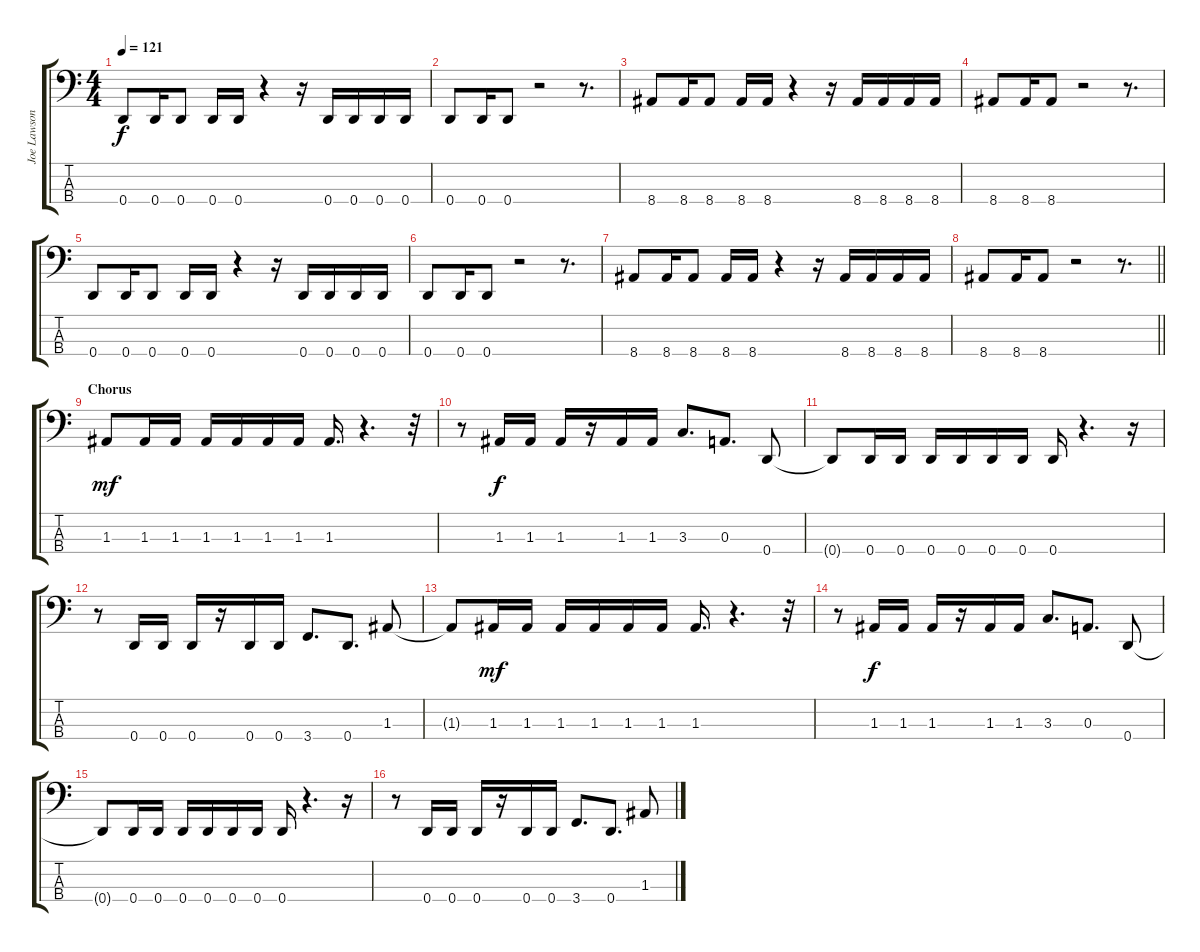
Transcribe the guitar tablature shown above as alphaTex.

\track ("Joe Lawson" "Joe Lawson") {instrument electricbasspick}
\staff {score tabs}
\tuning (G2 D2 A1 D1) {hide}
\ts (4 4)
\tempo 121
\clef f4
\ks c
0.4.8{dy f} 0.4.16 0.4.8 0.4.16 0.4.16 r.4 r.16 0.4.16 0.4.16 0.4.16 0.4.16 |
0.4.8 0.4.16 0.4.8 r.2 r.8{d} |
8.4.8 8.4.16 8.4.8 8.4.16 8.4.16 r.4 r.16 8.4.16 8.4.16 8.4.16 8.4.16 |
8.4.8 8.4.16 8.4.8 r.2 r.8{d} |
0.4.8 0.4.16 0.4.8 0.4.16 0.4.16 r.4 r.16 0.4.16 0.4.16 0.4.16 0.4.16 |
0.4.8 0.4.16 0.4.8 r.2 r.8{d} |
8.4.8 8.4.16 8.4.8 8.4.16 8.4.16 r.4 r.16 8.4.16 8.4.16 8.4.16 8.4.16 |
\barLineRight lightlight
8.4.8 8.4.16 8.4.8 r.2 r.8{d} |
\section ("" "Chorus")
1.3.8{dy mf} 1.3.16 1.3.16 1.3.16 1.3.16 1.3.16 1.3.16 1.3.16{d} r.4{d} r.32 |
r.8 1.3.16{dy f} 1.3.16 1.3.16 r.16 1.3.16 1.3.16 3.3.8{d} 0.3.8{d} 0.4.8 |
0.4{t}.8 0.4.16 0.4.16 0.4.16 0.4.16 0.4.16 0.4.16 0.4.16 r.4{d} r.16 |
r.8 0.4.16 0.4.16 0.4.16 r.16 0.4.16 0.4.16 3.4.8{d} 0.4.8{d} 1.3.8 |
1.3{t}.8 1.3.16{dy mf} 1.3.16 1.3.16 1.3.16 1.3.16 1.3.16 1.3.16{d} r.4{d} r.32 |
r.8 1.3.16{dy f} 1.3.16 1.3.16 r.16 1.3.16 1.3.16 3.3.8{d} 0.3.8{d} 0.4.8 |
0.4{t}.8 0.4.16 0.4.16 0.4.16 0.4.16 0.4.16 0.4.16 0.4.16 r.4{d} r.16 |
r.8 0.4.16 0.4.16 0.4.16 r.16 0.4.16 0.4.16 3.4.8{d} 0.4.8{d} 1.3.8
